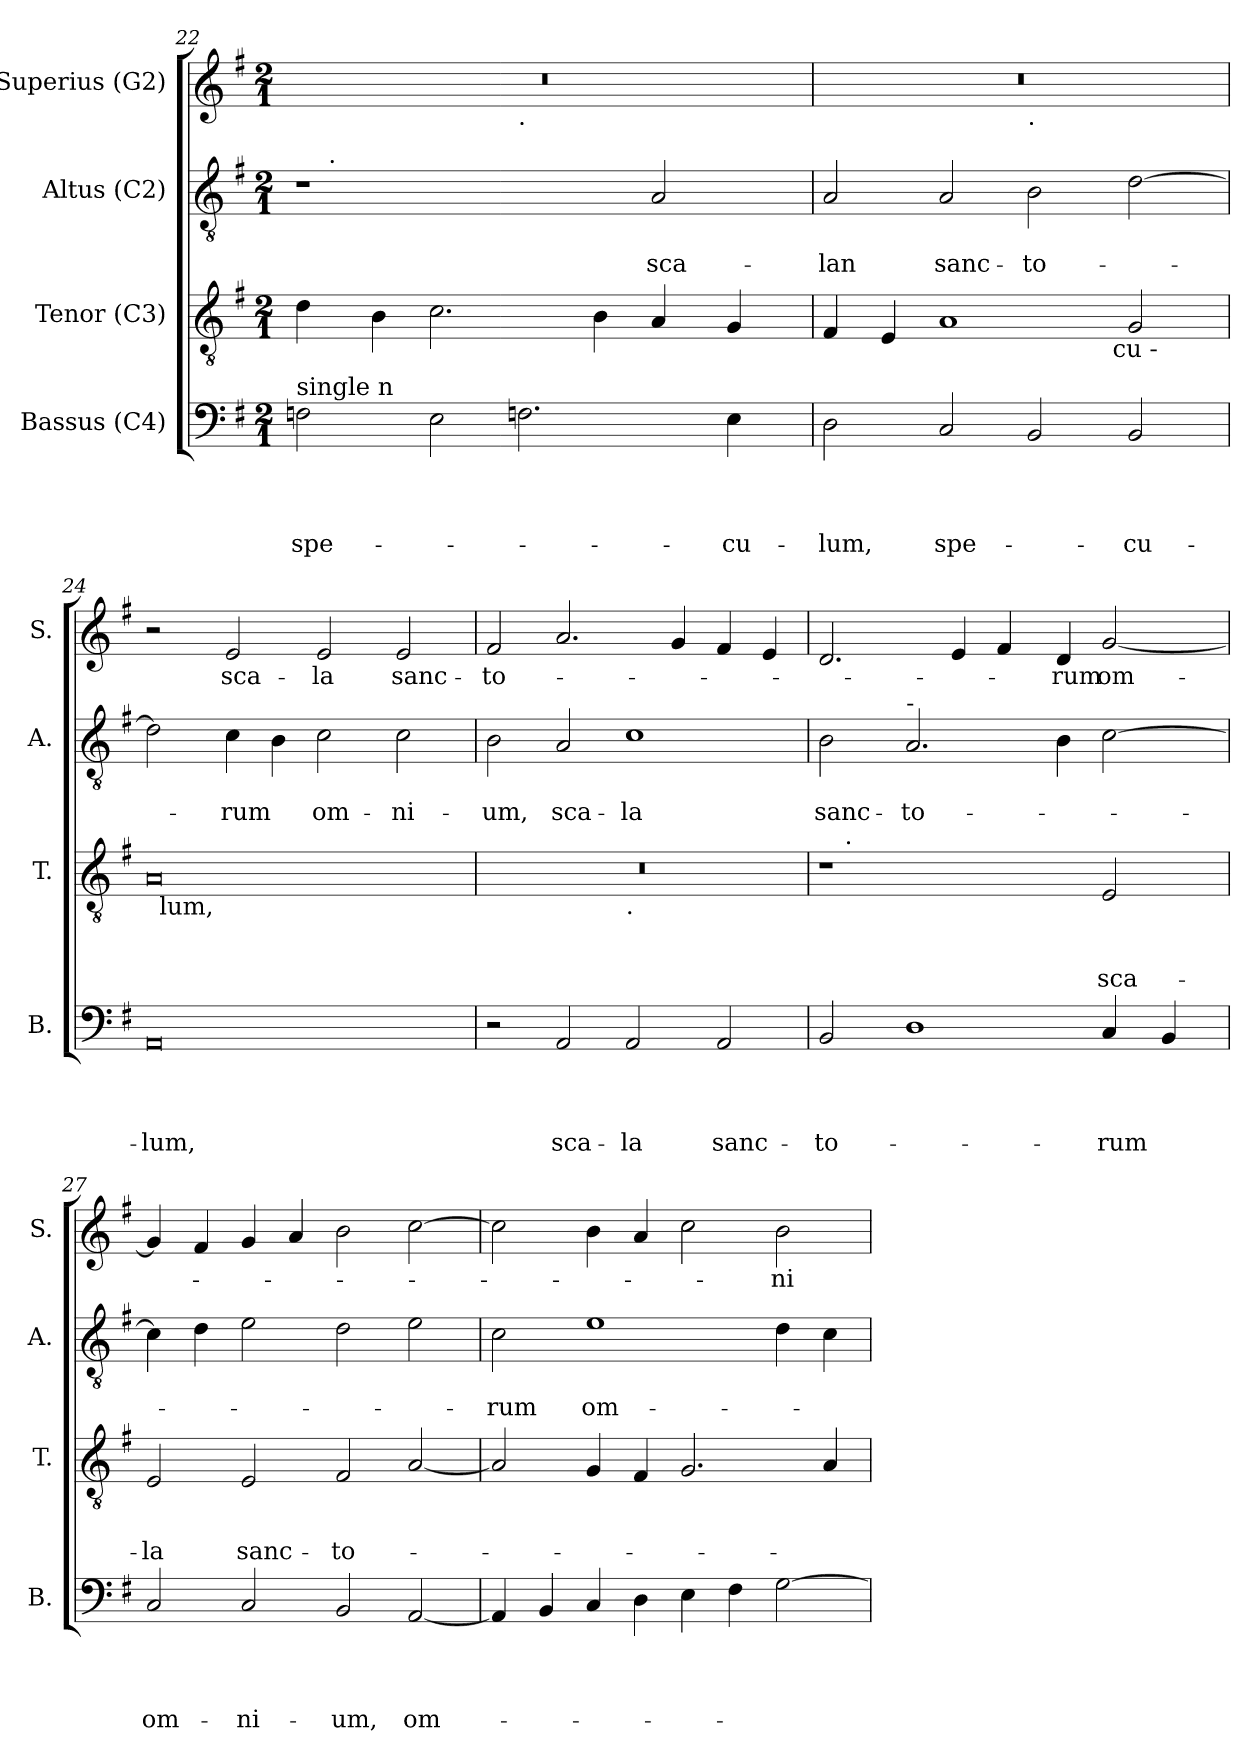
**kern	**text	**text	**text	**text	**kern	**text	**text	**text	**kern	**text	**text	**kern	**text
*part4	*part4	*part4	*part4	*part4	*part3	*part3	*part3	*part3	*part2	*part2	*part2	*part1	*part1
*staff4	*staff4	*staff4	*staff4	*staff4	*staff3	*staff3	*staff3	*staff3	*staff2	*staff2	*staff2	*staff1	*staff1
*I"Bassus (C4)	*	*	*	*	*I"Tenor (C3)	*	*	*	*I"Altus (C2)	*	*	*I"Superius (G2)	*
*I'B.	*	*	*	*	*I'T.	*	*	*	*I'A.	*	*	*I'S.	*
!!LO:LB:g=z
*clefF4	*	*	*	*	*clefGv2	*	*	*	*clefGv2	*	*	*clefG2	*
*k[f#]	*	*	*	*	*k[f#]	*	*	*	*k[f#]	*	*	*k[f#]	*
*G:	*	*	*	*	*G:	*	*	*	*G:	*	*	*G:	*
*M2/1	*	*	*	*	*M2/1	*	*	*	*M2/1	*	*	*M2/1	*
=22	=22	=22	=22	=22	=22	=22	=22	=22	=22	=22	=22	=22	=22
!LO:TX:a:t=single n	!	!	!	!	!	!	!	!	!	!	!	!	!
!	!	!	!	!LO:LY:b	!	!	!	!	!	!	!	!	!
*	*	*	*	*	*	*	*	*	*^	*	*	*^	*
2F\	.	.	.	spe-	4d\	.	.	.	1r	16.ryy	.	.	0r	1ryy	.
!	!	!	!	!	!	!	!	!	!	!LO:TX:a:t=.	!	!	!	!	!
.	.	.	.	.	.	.	.	.	.	1ryy	.	.	.	.	.
.	.	.	.	.	4B\	.	.	.	.	.	.	.	.	.	.
2E\	.	.	.	.	2.c\	.	.	.	.	.	.	.	.	.	.
!	!	!	!	!	!	!	!	!	!	!	!	!	!	!LO:TX:b:t=.	!
2.Fn\	.	.	.	.	.	.	.	.	2ryy	.	.	.	.	1ryy	.
.	.	.	.	.	.	.	.	.	.	2ryy	.	.	.	.	.
.	.	.	.	.	4B\	.	.	.	.	.	.	.	.	.	.
!	!	!	!	!	!	!	!	!	!	!	!	!LO:LY:b	!	!	!
.	.	.	.	.	4A/	.	.	.	2A/	.	.	sca-	.	.	.
.	.	.	.	.	.	.	.	.	.	4ryy	.	.	.	.	.
!	!	!	!	!LO:LY:b	!	!	!	!	!	!	!	!	!	!	!
4E\	.	.	.	-cu-	4G/	.	.	.	.	.	.	.	.	.	.
.	.	.	.	.	.	.	.	.	.	8ryy	.	.	.	.	.
.	.	.	.	.	.	.	.	.	.	32ryy	.	.	.	.	.
=23	=23	=23	=23	=23	=23	=23	=23	=23	=23	=23	=23	=23	=23	=23	=23
!	!	!	!	!LO:LY:b	!	!	!	!	!	!	!	!LO:LY:b	!	!	!
*	*	*	*	*	*^	*	*	*	*v	*v	*	*	*	*	*
2D\	.	.	.	-lum,	4F#/	1ryy	.	.	.	2A/	.	-lan	0r	1ryy	.
.	.	.	.	.	4E/	.	.	.	.	.	.	.	.	.	.
!	!	!	!	!LO:LY:b	!	!	!	!	!	!	!	!LO:LY:b	!	!	!
2C/	.	.	.	spe-	1A	.	.	.	.	2A/	.	sanc-	.	.	.
!	!	!	!	!	!	!	!	!	!	!	!	!	!	!LO:TX:b:t=.	!
!	!	!	!	!	!	!	!	!	!	!	!	!LO:LY:b	!	!	!
2BB/	.	.	.	.	.	4...ryy	.	.	.	2B\	.	-to-	.	1ryy	.
!	!	!	!	!	!	!LO:TX:b:t=cu -	!	!	!	!	!	!	!	!	!
.	.	.	.	.	.	2ryy	.	.	.	.	.	.	.	.	.
!	!	!	!	!LO:LY:b	!	!	!	!	!	!	!	!	!	!	!
2BB/	.	.	.	-cu-	2G/	.	.	.	.	[>2d\	.	.	.	.	.
.	.	.	.	.	.	32ryy	.	.	.	.	.	.	.	.	.
=24	=24	=24	=24	=24	=24	=24	=24	=24	=24	=24	=24	=24	=24	=24	=24
!	!	!	!	!LO:LY:b	!	!	!	!	!	!	!	!	!	!	!
*	*	*	*	*	*	*	*	*	*	*	*	*	*v	*v	*
0AA	.	.	.	-lum,	0A	32ryy	.	.	.	2d\]	.	.	2r	.
!	!	!	!	!	!	!LO:TX:b:t=lum,	!	!	!	!	!	!	!	!
.	.	.	.	.	.	1ryy	.	.	.	.	.	.	.	.
!	!	!	!	!	!	!	!	!	!	!	!	!LO:LY:b	!	!LO:LY:b
.	.	.	.	.	.	.	.	.	.	4c\	.	-rum	2e/	sca-
.	.	.	.	.	.	.	.	.	.	4B\	.	.	.	.
!	!	!	!	!	!	!	!	!	!	!	!	!LO:LY:b	!	!LO:LY:b
.	.	.	.	.	.	.	.	.	.	2c\	.	om-	2e/	-la
.	.	.	.	.	.	2ryy	.	.	.	.	.	.	.	.
!	!	!	!	!	!	!	!	!	!	!	!	!LO:LY:b	!	!LO:LY:b
.	.	.	.	.	.	.	.	.	.	2c\	.	-ni-	2e/	sanc-
.	.	.	.	.	.	4...ryy	.	.	.	.	.	.	.	.
=25	=25	=25	=25	=25	=25	=25	=25	=25	=25	=25	=25	=25	=25	=25
!	!	!	!	!	!	!	!	!	!	!	!	!LO:LY:b	!	!LO:LY:b
2r	.	.	.	.	0r	1ryy	.	.	.	2B\	.	-um,	2f#/	-to-
!	!	!	!	!LO:LY:b	!	!	!	!	!	!	!	!LO:LY:b	!	!
2AA/	.	.	.	sca-	.	.	.	.	.	2A/	.	sca-	2.a/	.
!	!	!	!	!	!	!LO:TX:b:t=.	!	!	!	!	!	!	!	!
!	!	!	!	!LO:LY:b	!	!	!	!	!	!	!	!LO:LY:b	!	!
2AA/	.	.	.	-la	.	1ryy	.	.	.	1c	.	-la	.	.
.	.	.	.	.	.	.	.	.	.	.	.	.	4g/	.
!	!	!	!	!LO:LY:b	!	!	!	!	!	!	!	!	!	!
2AA/	.	.	.	sanc-	.	.	.	.	.	.	.	.	4f#/	.
.	.	.	.	.	.	.	.	.	.	.	.	.	4e/	.
!!LO:PB:g=z
=26	=26	=26	=26	=26	=26	=26	=26	=26	=26	=26	=26	=26	=26	=26
!	!	!	!	!LO:LY:b	!	!	!	!	!	!	!	!LO:LY:b	!	!
2BB/	.	.	.	-to-	1r	16.ryy	.	.	.	2B\	.	sanc-	2.d/	.
!	!	!	!	!	!	!LO:TX:a:t=.	!	!	!	!	!	!	!	!
.	.	.	.	.	.	1ryy	.	.	.	.	.	.	.	.
!	!	!	!	!	!	!	!	!	!	!LO:TX:a:t=-	!	!	!	!
!	!	!	!	!	!	!	!	!	!	!	!	!LO:LY:b	!	!
1D	.	.	.	.	.	.	.	.	.	2.A/	.	-to-	.	.
.	.	.	.	.	.	.	.	.	.	.	.	.	4e/	.
.	.	.	.	.	2ryy	.	.	.	.	.	.	.	4f#/	.
.	.	.	.	.	.	2ryy	.	.	.	.	.	.	.	.
!	!	!	!	!	!	!	!	!	!	!	!	!	!	!LO:LY:b
.	.	.	.	.	.	.	.	.	.	4B\	.	.	4d/	-rum
!	!	!	!	!LO:LY:b	!	!	!	!	!LO:LY:b	!	!	!	!	!LO:LY:b
4C/	.	.	.	-rum	2E/	.	.	.	-sca-	[>2c\	.	.	[<2g/	om-
.	.	.	.	.	.	4ryy	.	.	.	.	.	.	.	.
4BB/	.	.	.	.	.	.	.	.	.	.	.	.	.	.
.	.	.	.	.	.	8ryy	.	.	.	.	.	.	.	.
.	.	.	.	.	.	32ryy	.	.	.	.	.	.	.	.
=27	=27	=27	=27	=27	=27	=27	=27	=27	=27	=27	=27	=27	=27	=27
!	!	!	!	!LO:LY:b	!	!	!	!	!LO:LY:b	!	!	!	!	!
*	*	*	*	*	*v	*v	*	*	*	*	*	*	*	*
2C/	.	.	.	om-	2E/	.	.	-la	4c\]	.	.	4g/]	.
.	.	.	.	.	.	.	.	.	4d\	.	.	4f#/	.
!	!	!	!	!LO:LY:b	!	!	!	!LO:LY:b	!	!	!	!	!
2C/	.	.	.	-ni-	2E/	.	.	sanc-	2e\	.	.	4g/	.
.	.	.	.	.	.	.	.	.	.	.	.	4a/	.
!	!	!	!	!LO:LY:b	!	!	!	!LO:LY:b	!	!	!	!	!
2BB/	.	.	.	-um,	2F#/	.	.	-to-	2d\	.	.	2b\	.
!	!	!	!	!LO:LY:b	!	!	!	!	!	!	!	!	!
[<2AA/	.	.	.	om-	[<2A/	.	.	.	2e\	.	.	[>2cc\	.
=28	=28	=28	=28	=28	=28	=28	=28	=28	=28	=28	=28	=28	=28
!	!	!	!	!	!	!	!	!	!	!	!LO:LY:b	!	!
4AA/]	.	.	.	.	2A/]	.	.	.	2c\	.	-rum	2cc\]	.
4BB/	.	.	.	.	.	.	.	.	.	.	.	.	.
!	!	!	!	!	!	!	!	!	!	!	!LO:LY:b	!	!
4C/	.	.	.	.	4G/	.	.	.	1e	.	om-	4b\	.
4D\	.	.	.	.	4F#/	.	.	.	.	.	.	4a/	.
4E\	.	.	.	.	2.G/	.	.	.	.	.	.	2cc\	.
4F#\	.	.	.	.	.	.	.	.	.	.	.	.	.
!	!	!	!	!	!	!	!	!	!	!	!	!	!LO:LY:b
[>2G\	.	.	.	.	.	.	.	.	4d\	.	.	2b\	-ni-
.	.	.	.	.	4A/	.	.	.	4c\	.	.	.	.
=	=	=	=	=	=	=	=	=	=	=	=	=	=
*-	*-	*-	*-	*-	*-	*-	*-	*-	*-	*-	*-	*-	*-
